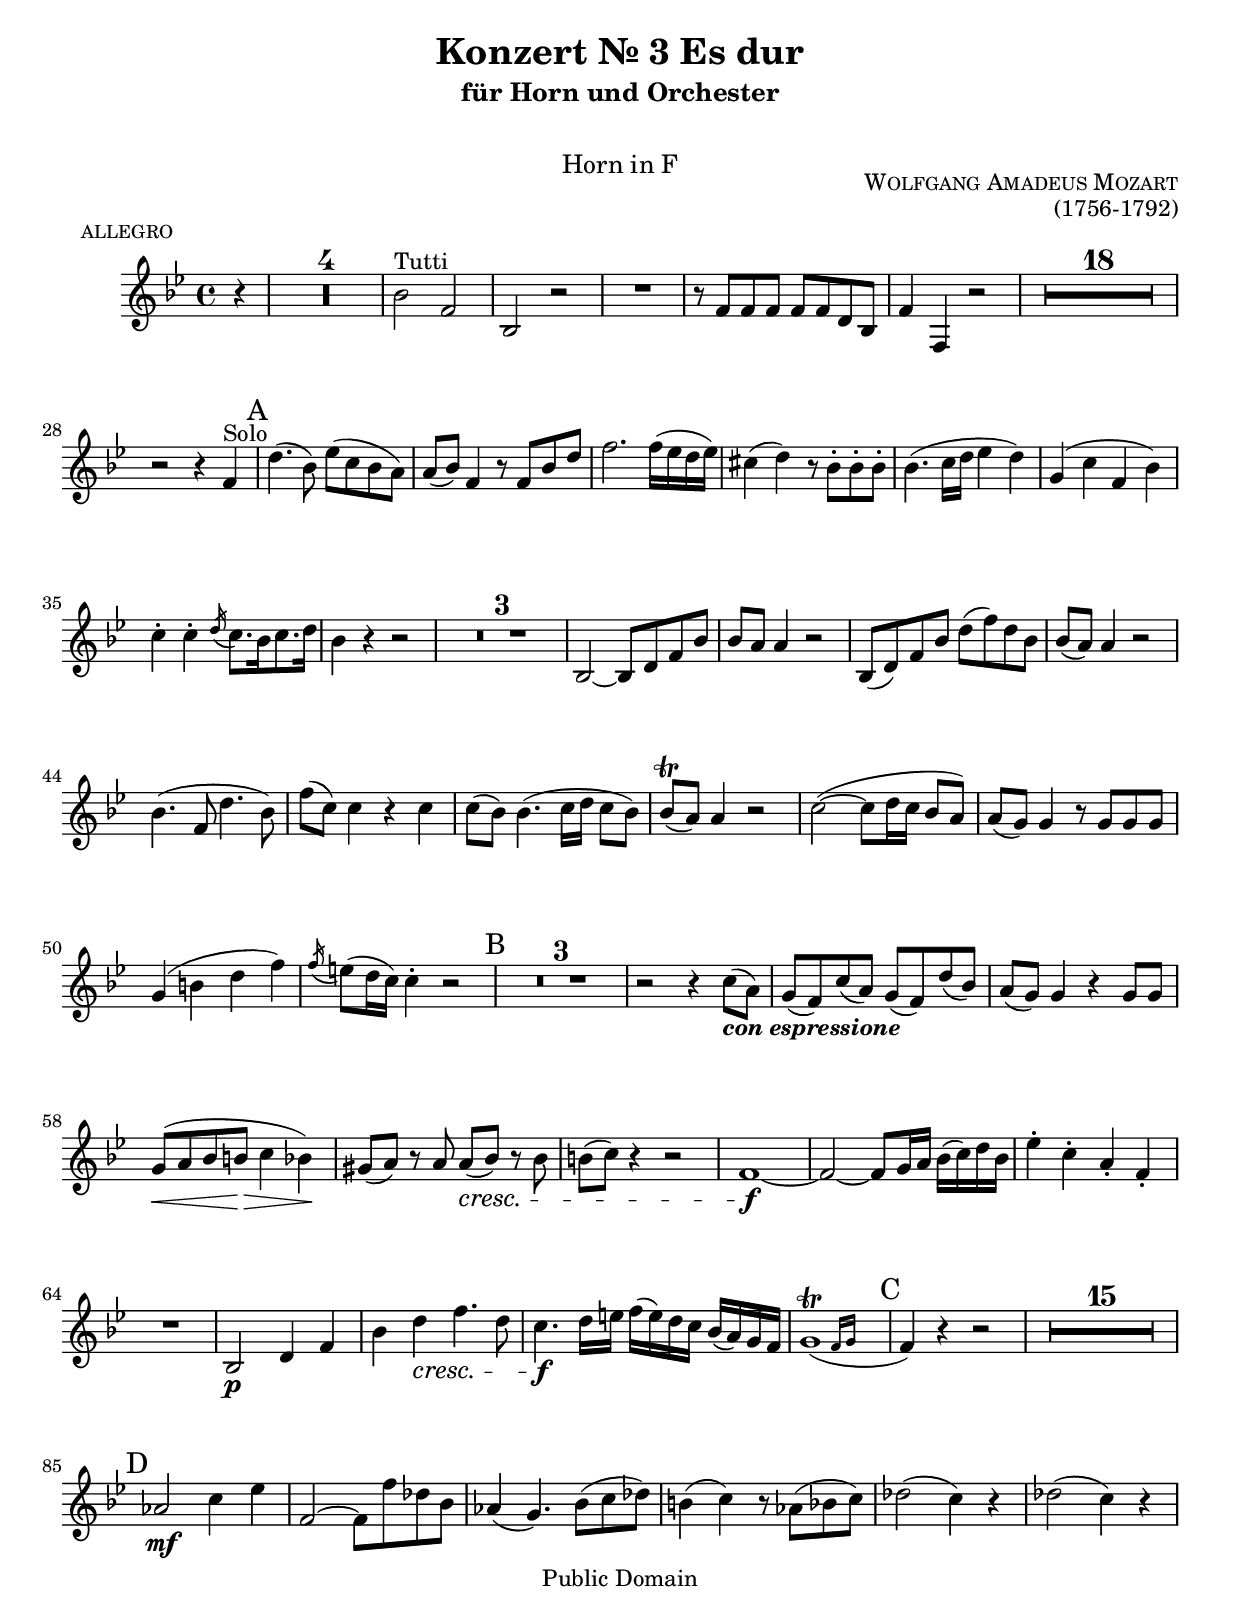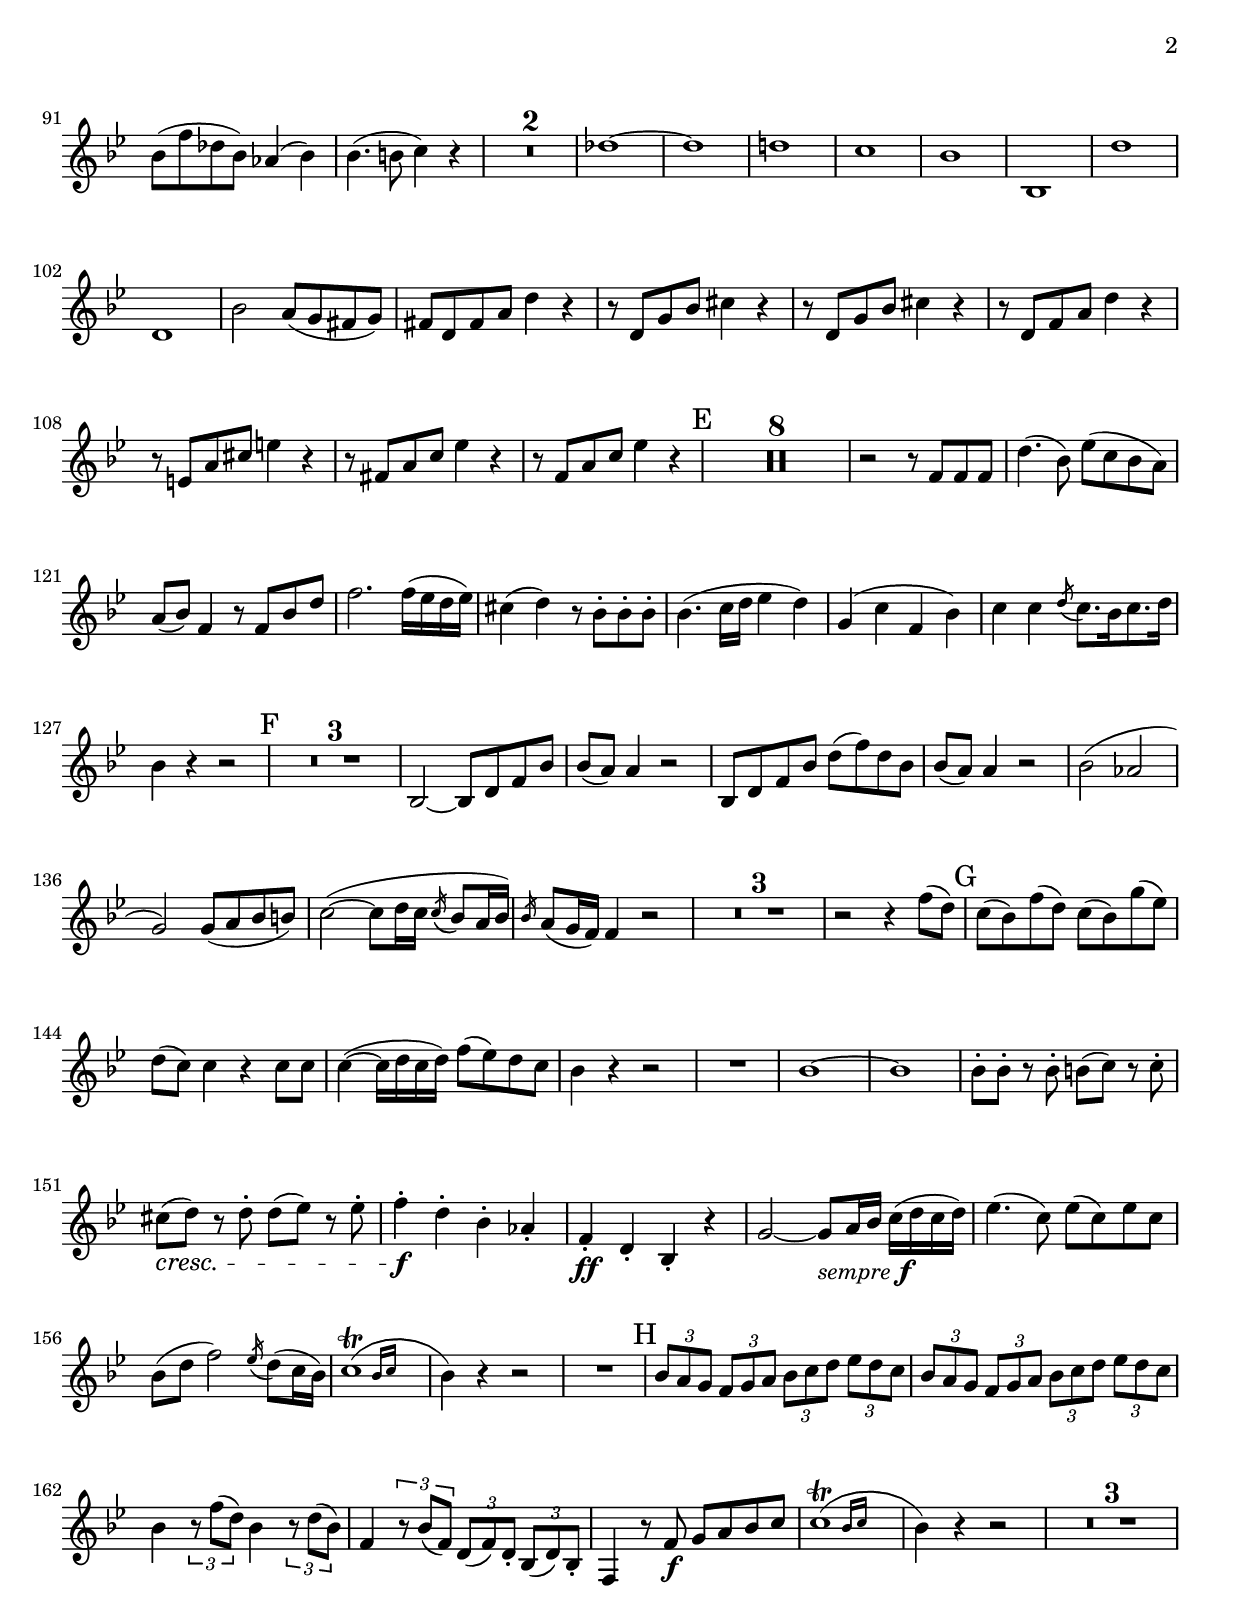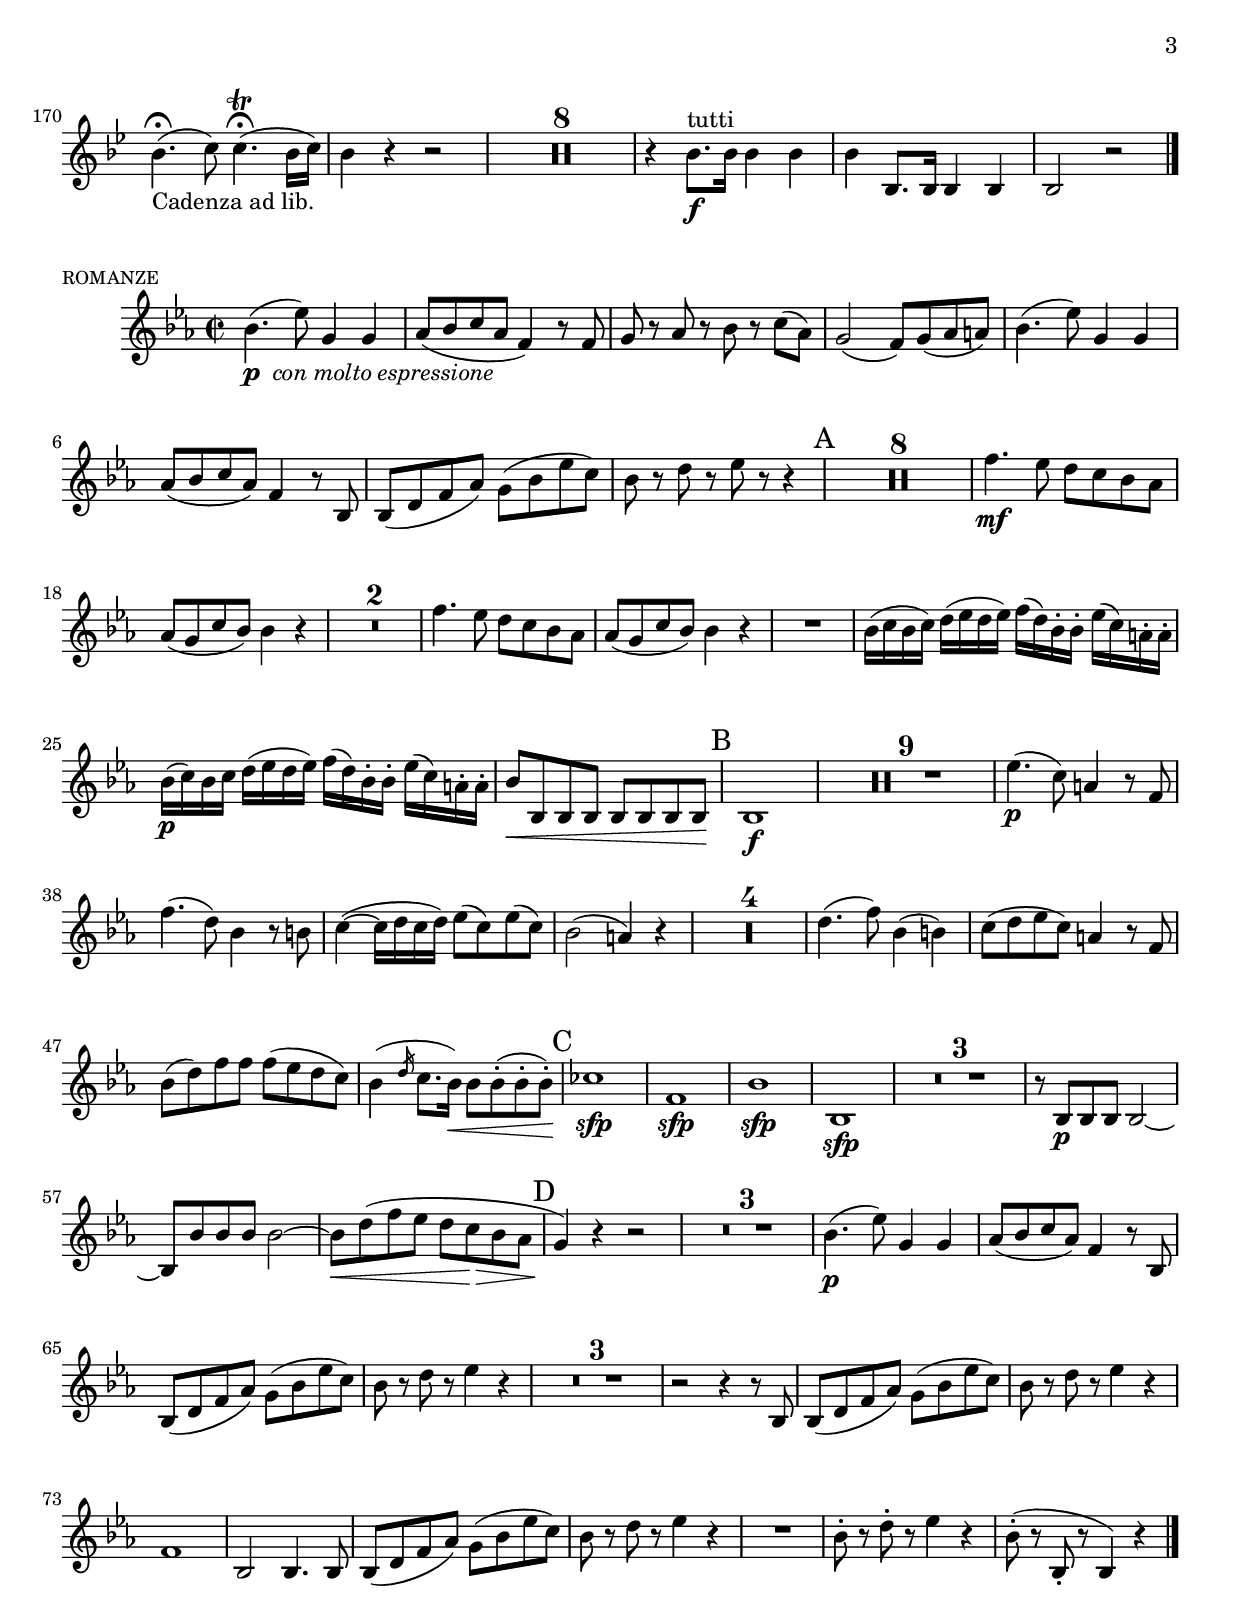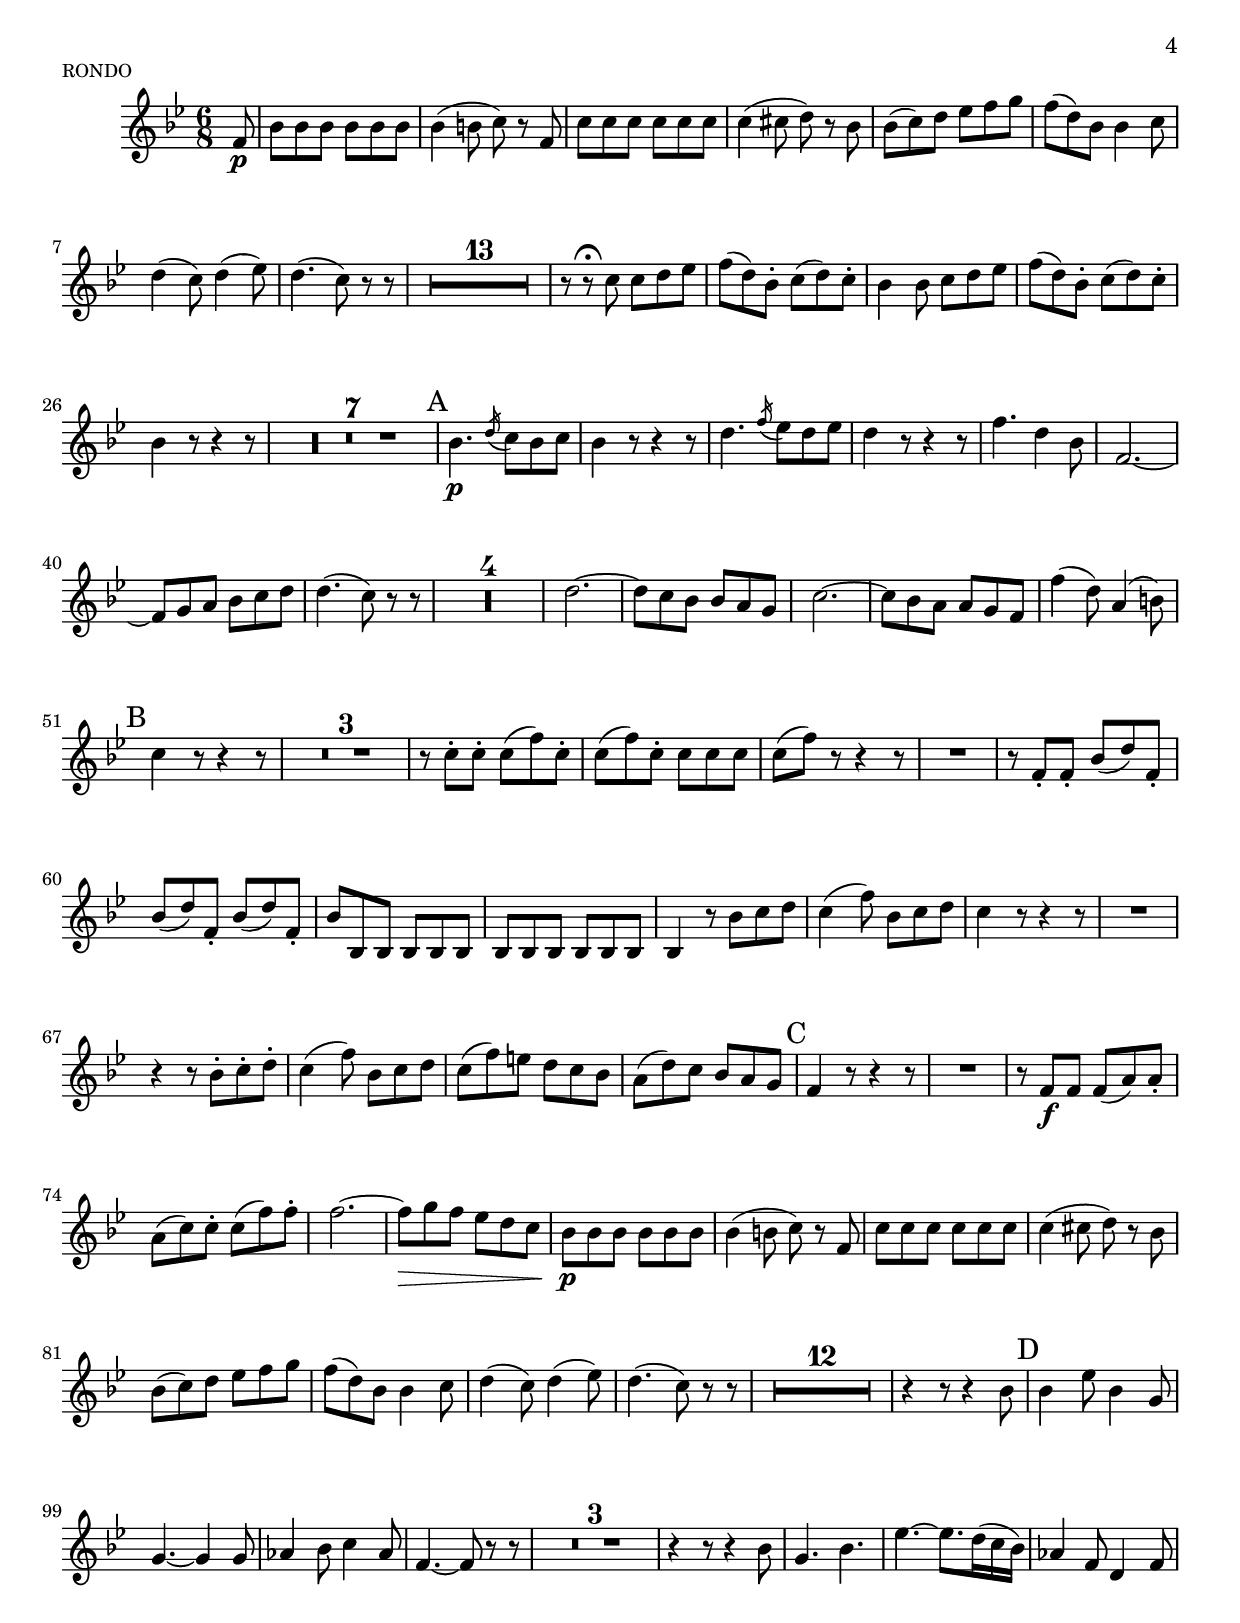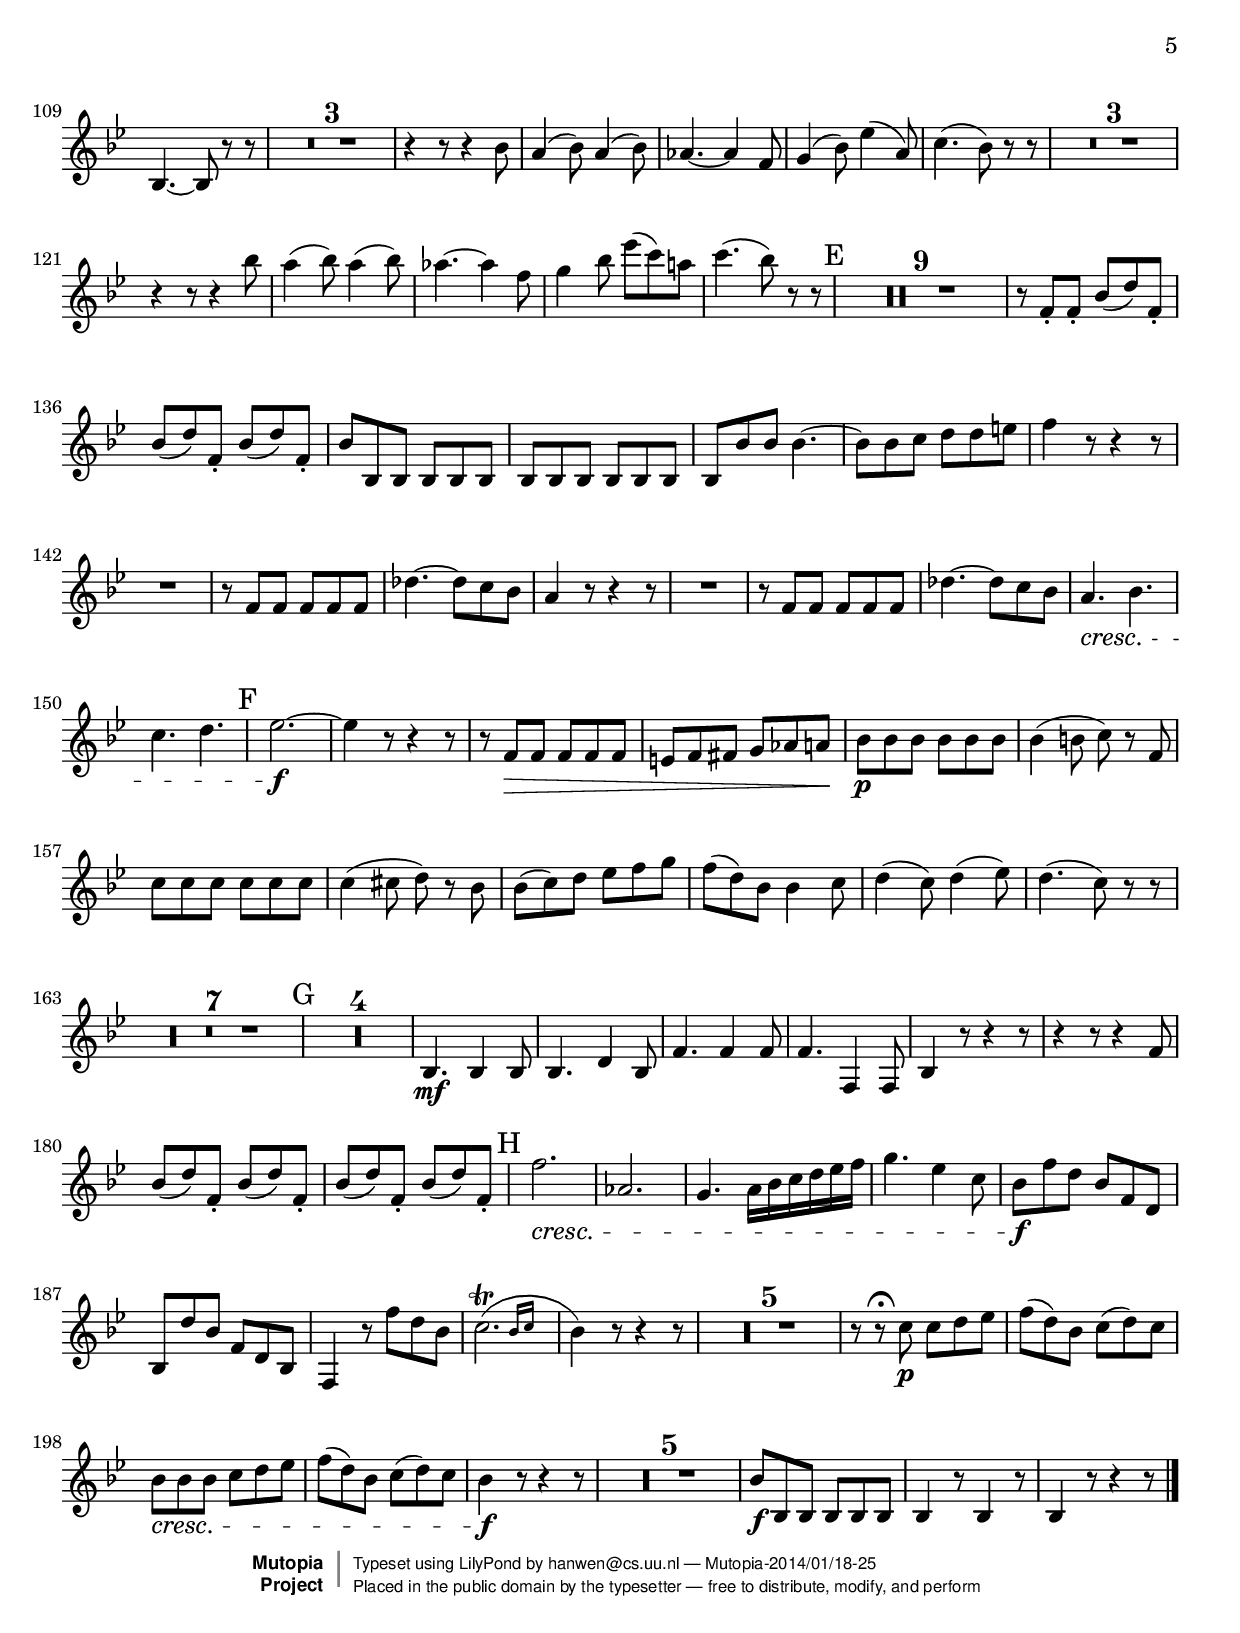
\version "2.16.1"

%#(set-default-paper-size "a4")
%#(set-default-paper-size "letter")
	
\paper{
	indent = 10. \mm
	line-width = 189. \mm
	top-margin = 20\mm
	bottom-margin = 13\mm
	
	system-system-spacing #'basic-distance = #15
	markup-system-spacing #'basic-distance = #6
	top-system-spacing #'basic-distance = #12
	
	evenHeaderMarkup = \oddHeaderMarkup
}

\header{
  title =	 "Konzert Nr. 3 Es dur"
  subtitle =     \markup{ \center-column { "für Horn und Orchester" " " \normal-text "Horn in F" } }
  composer =	 \markup{ \override #'( baseline-skip . 2.5 ) \right-column { \caps "Wolfgang Amadeus Mozart" "(1756-1792)" }}
  opus =         "KV 447"

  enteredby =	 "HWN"
  %updated from v1.5.57 to v2.16.1 by Javier Ruiz-Alma (2014/01/18)
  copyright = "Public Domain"
  editor = "Henri Kling"
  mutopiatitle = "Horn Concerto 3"
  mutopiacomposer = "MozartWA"
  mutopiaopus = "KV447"
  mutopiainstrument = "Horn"
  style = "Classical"
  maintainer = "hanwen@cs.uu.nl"
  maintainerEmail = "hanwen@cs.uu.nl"
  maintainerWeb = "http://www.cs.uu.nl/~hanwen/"
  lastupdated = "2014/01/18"
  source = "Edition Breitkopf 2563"

  
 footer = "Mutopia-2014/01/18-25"
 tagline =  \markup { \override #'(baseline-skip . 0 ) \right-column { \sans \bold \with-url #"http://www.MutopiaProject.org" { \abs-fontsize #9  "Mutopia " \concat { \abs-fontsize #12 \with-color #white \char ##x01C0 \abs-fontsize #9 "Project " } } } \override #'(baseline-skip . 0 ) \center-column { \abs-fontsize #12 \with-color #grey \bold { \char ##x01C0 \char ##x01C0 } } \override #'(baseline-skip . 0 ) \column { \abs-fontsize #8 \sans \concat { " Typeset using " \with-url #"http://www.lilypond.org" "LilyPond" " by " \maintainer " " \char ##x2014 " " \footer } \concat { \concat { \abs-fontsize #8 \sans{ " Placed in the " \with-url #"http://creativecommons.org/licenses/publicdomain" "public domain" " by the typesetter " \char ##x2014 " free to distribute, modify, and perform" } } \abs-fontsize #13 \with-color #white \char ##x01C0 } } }
}

%{

This is the Mozart 3 for horn.  It's from an Edition Breitkopf EB
2563, edited by Henri Kling. Henri Kling (1842-1918) was a horn
virtuoso that taught in Geneva. 

%}

\version "2.16.1"
%\include  "mozart-hrn3-defs.ly"

allegro =
	
	\relative c'
{
	\time 4/4
	\key c \major
	\compressFullBarRests
	\override Score.MetronomeMark #'extra-spacing-width = #'(5 . 0)
	\partial 4
	r4 
	|
	R1*4
	c'2^"Tutti" g-\tweak #'stencil ##f \p   %sets the initial volume for midi, preventing warning in v2.16.1 -- the tweak hides the dynamic mark
	c, r
	R1*1
	r8  g'[ g g]  g[ g e c]
	g'4 g, r2
	R1*18 \break
	r2 r4 g'4^"Solo" |
	\mark "A"
	e'4. ( c8)  f[ (d c  b) ]
	 b[( c)] g4 r8  g[ c e]
	g2.   g16[( f e  f)]
	dis4 ( e4) r8  c8[-. c-. c-.]
	c4.(  d16[ e]  f4  e)
	a,( d g, c)
	d-. d-. \grace { \override Flag #'stroke-style = #"grace" e16( \revert Flag #'stroke-style }
        d8.)[ c16 d8. e16]
	c4 r r2
	R1*3
	c,2 ~  c8[ e g c]
	 c[  b ] b4 r2 \noBreak
	 c,8[ ( e) g c]  e[( g) e c]
	 c[( b)] b4 r2
	c4.( g8 e'4. c8)
	 g'[( d) ] d4 r4 d
	 d8[ ( c)] c4.(  d16[ e]  d8[  c)]
	 c8[(\trill  b)] b4 r2 |
	d2( ~   d8[ e16 d]  c8[  b)] |
	 b[( a)] a4 r8  a[ a a]
	a4( cis e  g)
	\grace { \override Flag #'stroke-style = #"grace" g16( \revert Flag #'stroke-style }
        fis8)[( e16  d)] d4-. r2 | 
	\mark "B"
	R1*3
	r2 r4  d8[(_\markup{\italic \bold "con espressione"} b) ]
	 a[(  g) d'(  b)]  a[(  g) e'(  c) ]
	 b8[(  a)] a4 r4  a8[ a]
	 a[( \< b c  cis\!\> ]  d4  c\!)
	 ais8[( b)] r8  b  b[(_\cresc c)] r c
	 cis[ ( d)] r4 r2 
	 g,1\f ~ g2 ~  g8[ a16 b]  c[( d) e c]
	%% 64
	f4-. d-. b-. g-.
	R1

	c,2\p e4 g c e\cresc g4. e8 |
	d4.\f  e16[ fis]  g[ ( fis) e d]  c[( b) a g]

	<< a1(\trill
	  { s2 \grace { \override Flag #'stroke-style = #"grace" g16[ a] \revert Flag #'stroke-style }
        } >>
	\mark "C"
	 g4) r r2
	R1*15
	\mark "D"
	bes2\mf d4 f
	g,2^~  g8[ g' es c]|
	bes4(  a4.)  c8[( d  es)]
	cis4( d) r8  bes[ (c  d)]
	es2 ( d4) r
	es2 ( d4) r \pageBreak
	 c8[( g' es  c)] bes4( c)
	c4.( cis8  d4) r
	R1*2
	es1~es1|
	e!
	d
	c
	c,
	e'
	e,
	c'2  b8[( a gis  a)]
	 gis8[ e gis b ] e4 r |
	r8  e,[ a c] dis4 r
	r8  e,[ a c] dis4 r
	r8  e,[ g b] e4 r
	r8  fis,[ b dis] fis4 r
	r8  gis,[ b d] f4 r
	r8  g,[ b d] f4 r
	\mark  "E"
	R1*8
	r2 r8  g,[ g g]
	e'4.( c8)  f[( d c  b)]
	 b[( c)] g4 r8  g[ c e] |
	g2.   g16[( f e  f)]
	dis4( e) r8  c[-. c-. c-.]
	c4.(  d16[ e] f4  e)
	a, ( d g,  c)
	d d 
        \grace {
            \override Flag #'stroke-style = #"grace"
            e8( 
            \revert Flag #'stroke-style
        }
        d8.)[ c16 d8. e16] 
	c4 r r2
	\mark "F"
	R1*3
	c,2~ c8[ e g c]
	 c8[( b)] b4 r2
	 c,8[ e g c ]  e[ ( g) e c]
	 c[( b)] b4 r2
	c2 (bes  a)  a8[(b c  cis)]
	d2( ~  d8[ e16 d] \grace {
                             \override Flag #'stroke-style = #"grace"
                             d16\( 
                             \revert Flag #'stroke-style 
                          }
        c8\)[ b16  c)]
	\grace { \override Flag #'stroke-style = #"grace" c16 \revert Flag #'stroke-style }
        b8[( a16  g)] g4 r2 |
	R1*3
	r2 r4  g'8[( e)]
	\mark "G"
	 d[( c) g'( e)]  d[( c) a'( f)]
	 e[( d)] d4 r  d8[ d]
	d4(~  d16[ e d  e)]  g8[( f) e d] |
	c4 r r2
	R1
	c1 ~
	c |
	c8[-. c-.] r c-.  cis[( d)] r d-. |
	dis[(\cresc e)] r e-.  e[( f)] r f-. |
	g4-.\f  e-. c-. bes-. |
	g-.\ff e-. c-. r |
	a'2 ~  a8[_" "_\markup{\italic "sempre" \dynamic "f"} b16 c]  d[( e d  e)]

	
	f4. ( d8)  f8[ ( d) f d]
	c[ (e]  g2) \grace { \override Flag #'stroke-style = #"grace" f16( \revert Flag #'stroke-style }
        e8)[( d16  c)]

	<< d1\trill (
	  { s2 \grace { \override Flag #'stroke-style = #"grace" c16[ d] \revert Flag #'stroke-style }
       } >>
	
	 c4) r r2
	R1 |
	\mark "H"
	\times 2/3 {  c8[ b a ] } \times 2/3 {  g[ a b] }
	  \times 2/3 {  c[ d e] } \times 2/3 {  f[ e d] } |
	\times 2/3 {  c[ b a ] } \times 2/3 {  g[ a b] }
	  \times 2/3 {  c[ d e] } \times 2/3 {  f[ e d] }|
	c4 \times 2/3 {  r8  g'[( e)]} c4 \times 2/3 {  r8  e[ ( c)]} |
	g4 \times 2/3 {  r8  c8[( g)] } \times 2/3 {  e[ ( g) e-. ] } \times 2/3 {  c[ ( e) c-.] }|
	g4 r8 g'\f  a[ b c d]|

	<< d1(\trill
	  { s2 \grace { \override Flag #'stroke-style = #"grace" c16[ d] \revert Flag #'stroke-style }
        }  >>
	 c4) r r2
	R1*3

	c4.^\fermata_"Cadenza ad lib." ( d8) \once \override Script #'script-priority = #-100 d4.^\fermata^\trill (  c16[  d)] 
	c4 r r2
	R1*8
	r4  c8.[^"tutti"\f c16] c4 c
	c  c,8.[ c16] c4 c|
	c2 r2 \bar "|."
	
}


\score
{
	{ \transpose c' bes \allegro }
	\layout{ 
		\context{
			\Score
			\override RehearsalMark #'padding = #1
			\override MultiMeasureRest #'padding = #0.5
			\override Beam #'beam-thickness = #0.55
		}
	}
	\header { 
		piece = \markup{ \caps "   allegro"}
		opus = ""
		instrument = ""
	}
	
  \midi {
    \tempo 4 = 90
    \context{
    	    \Staff
    	    midiInstrument = #"french horn"
    }
  }


}

\version "2.16.1"

romanze =  \relative c' {
	\key f \major
	\time 2/2
	\set Score.skipBars = ##t

	c'4.( _ \markup{{\dynamic "p"} \italic  " con molto espressione"} 
		 f8) a,4 a
	 bes8[( c d bes]  g4) r8 g
	a r bes r c r  d[( bes)]
	a2(   g8)[ a( bes  b)]
	c4. ( f8) a,4 a |
	% 6 
	 bes8[ (c d bes)] g4 r8 c,
	 c8[( e g  bes)]  a[( c f  d)]
	c r e r f r r4
	\mark "A"
	R1*8
	g4.\mf f8   e[ d c bes]
	% 18
	 bes[( a d  c)] c4 r
	R1*2
	g'4. f8  e[ d c bes]
	 bes[ (a d  c)] c4 r
	R1
	% 25
	 c16[ ( d c  d)]  e[ ( f e  f)]  g[( e) c-. c-.]  f[( d) b-. b-.]
	 c16[\p ( d) c  d]  e[ ( f e  f)]  g[( e) c-. c-.]  f[( d) b-. b-.]
	 c8[ \< c, c c]  c[ c c  c\! ]
	\mark "B"
	c1\f
	R1*9
	f'4.(\p  d8) b4 r8 g
	g'4.( e8) c4 r8 cis |
	% 39
	d4(~  d16[ e d  e)]  f8[ ( d) f( d)]
	c2( b4) r
	R1*4
	e4. ( g8) c,4 ( cis)
	 d8[( e f  d)] b4 r8 g
	 c[ ( e) g g]  g[( f e  d)]
	c4(
	\grace {
\override Flag #'stroke-style = #"grace"
  e16 
  \revert Flag #'stroke-style }

	 d8.[  c16) \< ]  c8[ c-.( c-.  c\!)-.]
	\mark "C"
	des1\sfp
	g,1\sfp 
	c\sfp   
	c,\sfp  
	R1*3
	r8  c[\p c c] c2~
	 c8[ c' c c] c2~
	 c8[ \< e( g f]  e[  d\! \> c bes]
	\mark "D"
	 a4\!) r r2
	R1*3
	c4.\p ( f8) a,4 a |
	 bes8[ (c d bes)] g4 r8 c,
	 c8[( e g  bes)]  a[( c f  d)]
	c r e r f4 r4
	R1*3
	r2 r4 r8 c,8
	 c8[( e g  bes)]  a[( c f  d)]
	c r e r f4 r4	
	g,1
	c,2 c4. c8
	 c8[( e g  bes)]  a[( c f  d)]
	c r e r f4 r4			% -. ? 

	R1
	c8-.   r e-. r f4 r4

	% Finish with F if played separately 
	c8-.(   r c,-. r  c4) r4| 
	\bar "|."
}



\score
{
     { \transpose c' bes \romanze }
     \header { 
     		piece =\markup{ \caps "romanze"}
     		opus = ""
     		instrument = ""
     }	
	
  \midi {
    \tempo 4 = 70
    \context{
    	    \Staff
    	    midiInstrument = #"french horn"
    }
    }


	\layout{
		\context{
		\Score
		\override RehearsalMark #'padding = #1
		\override MultiMeasureRest #'padding = #0.5
		\override Beam #'beam-thickness = #0.55
		}
	}
}

\version "2.16.1"

% \include "mozart-hrn3-defs.ly"

rondotheme =  \relative c' 
{
	 c'8[ c c]  c[ c c]
	c4( cis8  d) r g,
	 d'8[ d d]  d[ d d]
	d4( dis8  e) r c |
	 c[( d) e]  f[ g a]
	 g[ ( e) c] c4 d8
	e4( d8) e4( f8)
	e4.( d8) r r |
}

lipbreaker =  \relative c'
{
 	r8  g'[-. g-.]  c[( e) g,-.]
	 c[( e) g,-.]  c[( e) g,-.]
	 c[ c, c]  c[ c c]
	 c[ c c]  c[ c c]
}

rightsixteenth = { \set stemLeftBeamCount = #1
  \set stemRightBeamCount = #2 }
leftsixteenth = { \set stemLeftBeamCount = #2
  \set stemRightBeamCount = #1 }
bothsixteenth = { \set stemLeftBeamCount = #2
  \set stemRightBeamCount = #2 }

rondo =  	\relative c'
{
	\partial 8
	\time 6/8
	\key c \major
	\compressFullBarRests
	
	g'8\p |
	
	\rondotheme
	
	R2.*13 |
	r8 r^\fermata d' d[ e f]
	 g[ ( e) c-.]  d[( e) d-.]
	c4 c8  d[ e f]
	 g[( e) c-.]  d[( e) d-.]
	c4 r8 r4 r8 |
	R2.*7
	\mark  "A"
	c4.\p \grace {
\override Flag #'stroke-style = #"grace"
   e16( 
  \revert Flag #'stroke-style }
   d8)[ c d]
	c4 r8 r4 r8
	e4. \grace {
\override Flag #'stroke-style = #"grace"
   g16( 
  \revert Flag #'stroke-style }
   f8)[ e f]
	e4 r8 r4 r8
	g4. e4 c8
	g2.~
	 g8[ a b]  c[ d e ]
	e4.( d8) r r
	R2.*4
	e2.~ |
	 e8[ d c]  c[ b a]
	d2.~
	 d8[ c b]  b[ a g]
	g'4( e8) b4( cis8)
	\mark "B"
	d4 r8 r4 r8
	R2.*3 |
	r8  d[-. d-.]  d[( g) d-.]
	 d[( g) d-.]  d[ d d]
	 d[( g)] r r4 r8
	R2.*1
	\lipbreaker
	c,,4 r8  c'[ d e]
	d4( g8)  c,[ d e]
	d4 r8 r4 r8
	R2. |
	r4 r8  c[-. d-. e-.]
	d4( g8)  c,[ d e]
	 d[( g) fis]  e[ d c]
	 b[ ( e) d]  c[ b a]
	\mark "C"
	g4 r8 r4 r8
	R2. |
	%
	r8  g[\f g]  g[(  b) b-.]
	 b[( d) d-.]  d[( g) g-.]
	g2.~
	 g8[ \> a g]  f[ e d]
	<< \rondotheme
	  {  s8\!\p } >>
	  
	R2.*12
	r4 r8 r4 c8
	\mark "D"
	c4 f8 c4 a8
	a4.~a4 a8
	bes4 c8 d4 bes8
	g4. ~ g8 r r
	R2.*3
	r4 r8 r4 c8
	a4. c
	f ~  f8.[ \rightsixteenth e16(  \bothsixteenth d  c)]
	bes4 g8 e4 g8
	c,4. ~ c8 r r
	R2.*3| 
	r4 r8 r4 c'8
	b4( c8) b4( c8)
	bes4. ~ bes4 g8
	a4 ( c8) f4 ( b,8)
	d4. ( c8) r r
	R2.*3| 
	r4 r8 r4 c'8
	b4( c8) b4( c8)
	bes4. ~ bes4 g8
	a4 c8  f[ ( d) b!]
	d4. ( c8) r r
	\mark "E"
	R2.*9  |
	\lipbreaker 
	 c,,8[ c' c] c4.~
	 c8[ c d]  e[ e fis] 
	g4 r8 r4 r8
	R2.
	r8  g,[ g]  g[ g g] |
	es'4. ~  es8[ d c]
	b4 r8 r4 r8
	R2. |
	r8  g[ g]  g[ g g]
	es'4. ~  es8[ d c]
	b4.\cresc  c4. d4. e4.
	\mark "F"
	
	f2.\f ~ |
	f4 r8 r4 r8
	r8  g,[\> g]  g[ g g]
	
	% Edition breitkopf says a-flat (silly!)
	 fis[  g gis] 
		  a[ bes  b\!]

	%% EB does the slur in the Rondo differently from the 1st adn 2nd time.
	%% why. Should check with MS.
	<< \rondotheme
	  { s8\p } >>
	R2.*7
	\mark "G"
	R2.*4
	c,4.\mf c4 c8
	c4. e4 c8
	g'4. g4 g8
	g4. g,4 g8
	c4 r8 r4 r8
	r4 r8 r4 g'8
	 c[ ( e) g,-.] 	 c[ ( e) g,-.]
	 c[ ( e) g,-.] 	 c[ ( e) g,-.]
	\mark "H"
	g'2.\cresc  bes,2.
	a4.  b16[ c d e f g]
	a4. f4 d8
	c8\f g' e]  c[ g e]
	 c[ e' c]   g[ e c]
	g4 r8  g''8[ e c]

	
	<< d2.(\trill
	  { s2 	\grace {
\override Flag #'stroke-style = #"grace"
     c16[ d] 
  \revert Flag #'stroke-style }
 } >>
	
	
	 c4) r8 r4 r8
	R2.*5
	r8 r8^\fermata d8\p  d[ e f]
	 g[ ( e) c]  d[( e) d]
	c[\cresc  c c]  d[ e f]
	g[( e) c]  d[( e) d]
	c4\f  r8 r4 r8
	R2.*5
	 c8[\f c, c]  c[ c c]
	c4 r8 c4 r8

        %This is technically incorrect, since we started with an 8th
	% upstep, but both eulenburg and EB do this as well.
	c4 r8 r4 r8 \bar "|."		
}


 


\score
{
     { \transpose c' bes \rondo }
     \header { 
     		piece = \markup{ \caps "rondo"}
     		opus = ""
     		instrument = ""
     }
	
  \midi {
    \tempo 4 = 100
    \context{
    	    \Staff
    	    midiInstrument = #"french horn"
    }
   }
  \layout { 
	\context{
		\Score
		\override RehearsalMark #'padding = #1
		\override MultiMeasureRest #'padding = #0.5
		\override Beam #'beam-thickness = #0.55
	}
  }
}




